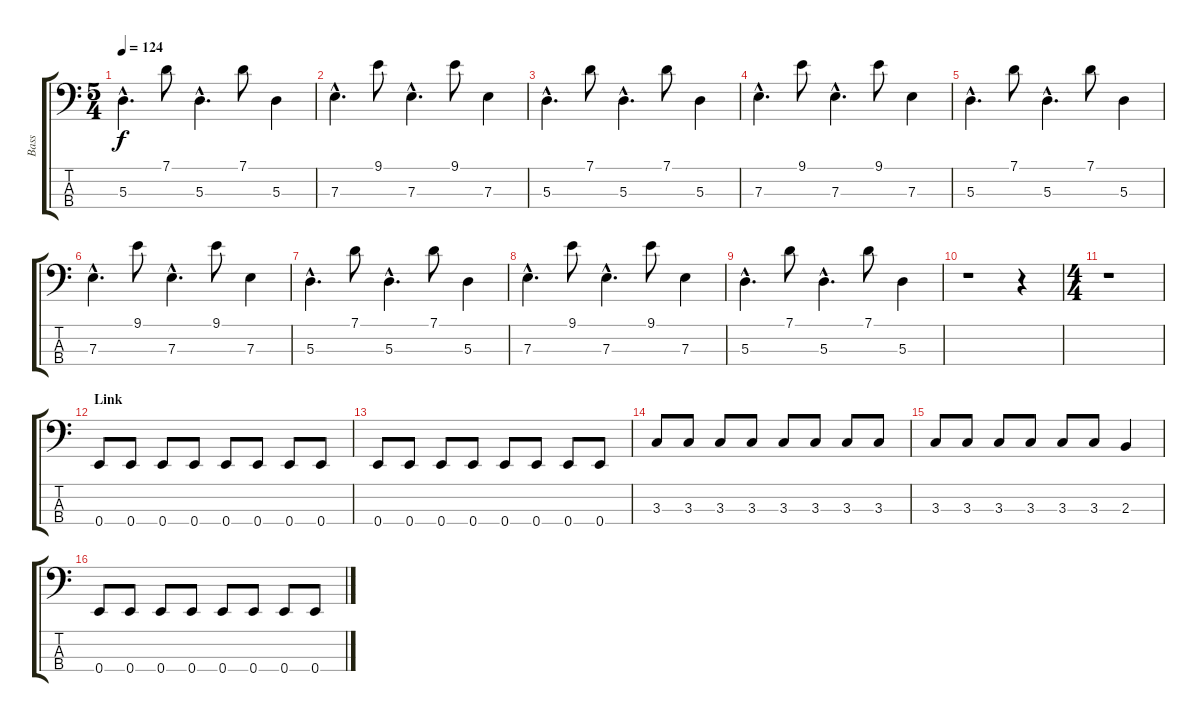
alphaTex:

\track ("Bass" "Bass") {instrument electricbasspick}
\staff {score tabs}
\tuning (G2 D2 A1 E1) {hide}
\ts (5 4)
\tempo 124
\clef f4
\ks c
5.3{hac}.4{d dy f} 7.1.8 5.3{hac}.4{d} 7.1.8 5.3.4 |
\section ("" "")
7.3{hac}.4{d} 9.1.8 7.3{hac}.4{d} 9.1.8 7.3.4 |
5.3{hac}.4{d} 7.1.8 5.3{hac}.4{d} 7.1.8 5.3.4 |
7.3{hac}.4{d} 9.1.8 7.3{hac}.4{d} 9.1.8 7.3.4 |
5.3{hac}.4{d} 7.1.8 5.3{hac}.4{d} 7.1.8 5.3.4 |
7.3{hac}.4{d} 9.1.8 7.3{hac}.4{d} 9.1.8 7.3.4 |
5.3{hac}.4{d} 7.1.8 5.3{hac}.4{d} 7.1.8 5.3.4 |
7.3{hac}.4{d} 9.1.8 7.3{hac}.4{d} 9.1.8 7.3.4 |
5.3{hac}.4{d} 7.1.8 5.3{hac}.4{d} 7.1.8 5.3.4 |
\section ("" "")
r.1 r.4 |
\ts (4 4)
r.1 |
\section ("" "Link")
0.4.8 0.4.8 0.4.8 0.4.8 0.4.8 0.4.8 0.4.8 0.4.8 |
0.4.8 0.4.8 0.4.8 0.4.8 0.4.8 0.4.8 0.4.8 0.4.8 |
3.3.8 3.3.8 3.3.8 3.3.8 3.3.8 3.3.8 3.3.8 3.3.8 |
3.3.8 3.3.8 3.3.8 3.3.8 3.3.8 3.3.8 2.3.4 |
0.4.8 0.4.8 0.4.8 0.4.8 0.4.8 0.4.8 0.4.8 0.4.8
